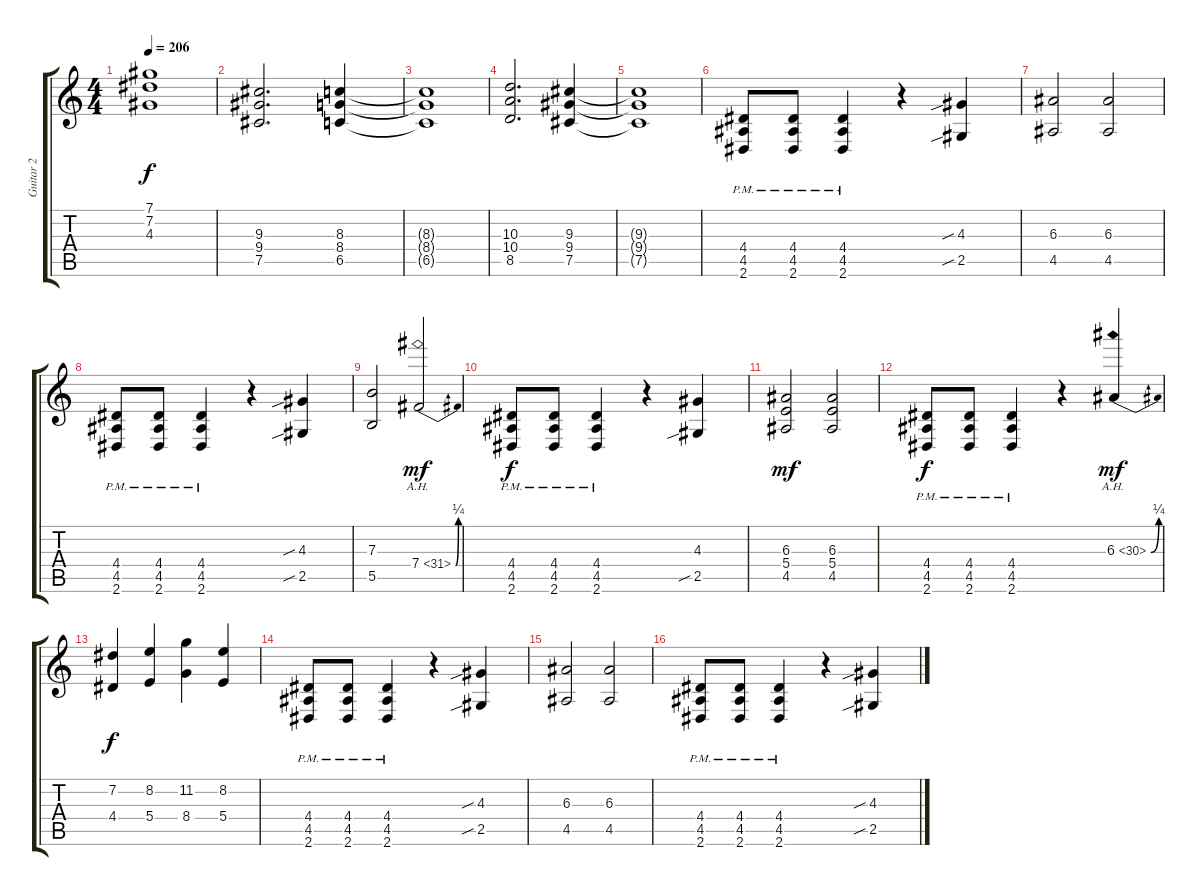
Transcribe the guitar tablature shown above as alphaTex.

\track ("Guitar 2" "Guitar 2") {instrument distortionguitar}
\staff {score tabs}
\tuning (Db4 Ab3 E3 B2 Gb2 Db2) {hide}
\ts (4 4)
\tempo 206
\clef g2
\ks c
(7.1{t} 7.2{t} 4.3{t}).1{dy f} |
(9.3 9.4 7.5).2{d} (8.3 8.4 6.5).4 |
(8.3{t} 8.4{t} 6.5{t}).1 |
(10.3 10.4 8.5).2{d} (9.3 9.4 7.5).4 |
(9.3{t} 9.4{t} 7.5{t}).1 |
(4.4{pm} 4.5{pm} 2.6{pm}).8 (4.4{pm} 4.5{pm} 2.6{pm}).8 (4.4{pm} 4.5{pm} 2.6{pm}).4 r.4 (4.3{sib} 2.5{sib}).4 |
(6.3 4.5).2 (6.3 4.5).2 |
(4.4{pm} 4.5{pm} 2.6{pm}).8 (4.4{pm} 4.5{pm} 2.6{pm}).8 (4.4{pm} 4.5{pm} 2.6{pm}).4 r.4 (4.3{sib} 2.5{sib}).4 |
(7.3 5.5).2 7.4{be (bend 0 0 60 1) ah 24}.2{dy mf} |
(4.4{pm} 4.5{pm} 2.6{pm}).8{dy f} (4.4{pm} 4.5{pm} 2.6{pm}).8 (4.4{pm} 4.5{pm} 2.6{pm}).4 r.4 (4.3 2.5{sib}).4 |
(6.3 5.4 4.5).2{dy mf} (6.3 5.4 4.5).2 |
(4.4{pm} 4.5{pm} 2.6{pm}).8{dy f} (4.4{pm} 4.5{pm} 2.6{pm}).8 (4.4{pm} 4.5{pm} 2.6{pm}).4 r.4 6.3{be (bend 0 0 60 1) ah 24}.4{dy mf} |
(7.2 4.4).4{dy f} (8.2 5.4).4 (11.2 8.4).4 (8.2 5.4).4 |
(4.4{pm} 4.5{pm} 2.6{pm}).8 (4.4{pm} 4.5{pm} 2.6{pm}).8 (4.4{pm} 4.5{pm} 2.6{pm}).4 r.4 (4.3{sib} 2.5{sib}).4 |
(6.3 4.5).2 (6.3 4.5).2 |
(4.4{pm} 4.5{pm} 2.6{pm}).8 (4.4{pm} 4.5{pm} 2.6{pm}).8 (4.4{pm} 4.5{pm} 2.6{pm}).4 r.4 (4.3{sib} 2.5{sib}).4
